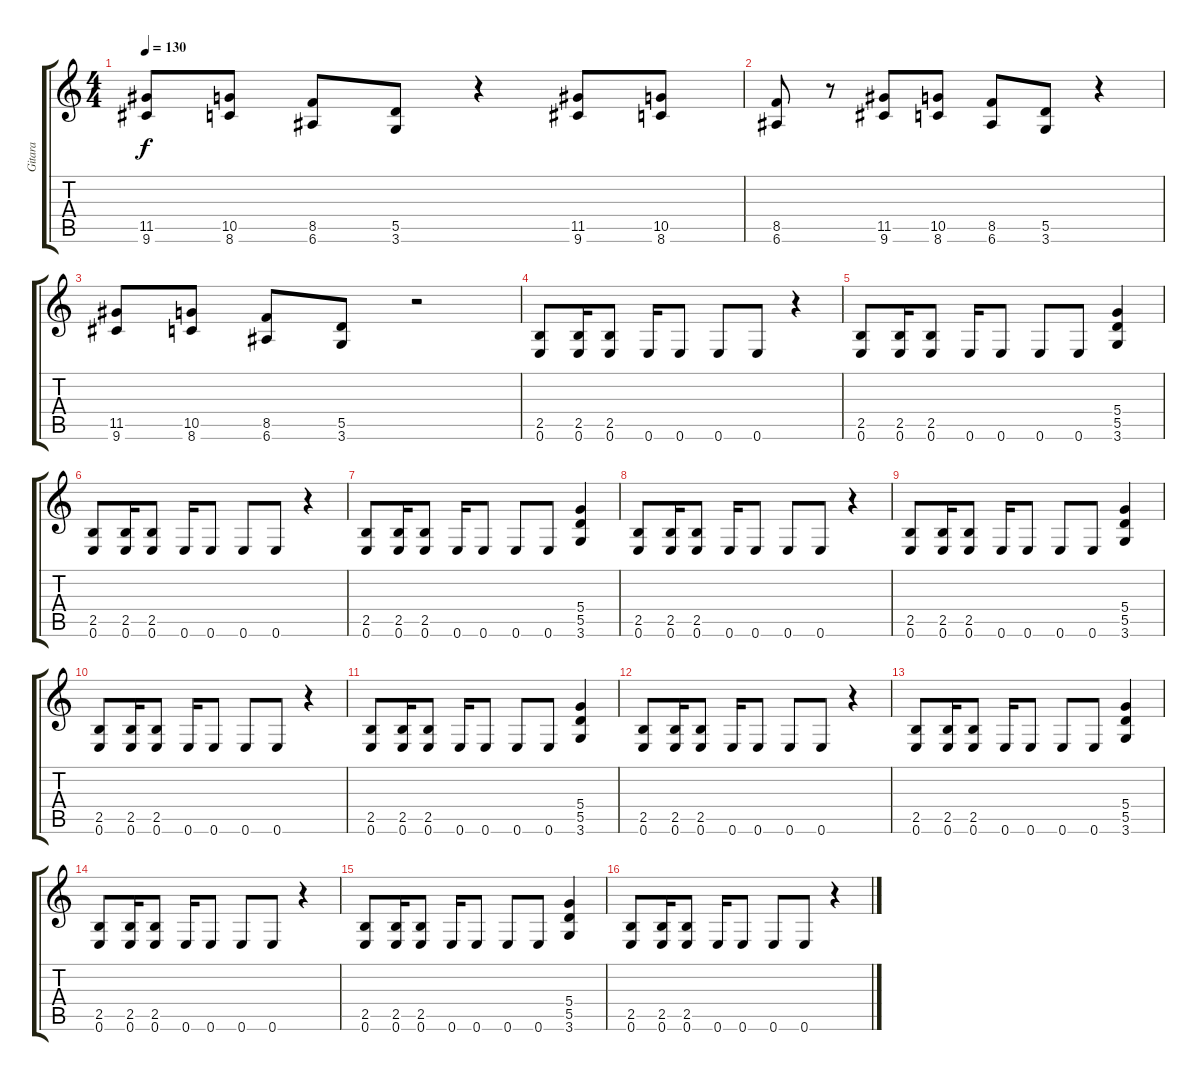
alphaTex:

\track ("Gitara" "Gitara") {instrument overdrivenguitar}
\staff {score tabs}
\tuning (E4 B3 G3 D3 A2 E2) {hide}
\ts (4 4)
\tempo 130
\clef g2
\ks c
(11.5 9.6).8{dy f} (10.5 8.6).8 (8.5 6.6).8 (5.5 3.6).8 r.4 (11.5 9.6).8 (10.5 8.6).8 |
(8.5 6.6).8 r.8 (11.5 9.6).8 (10.5 8.6).8 (8.5 6.6).8 (5.5 3.6).8 r.4 |
(11.5 9.6).8 (10.5 8.6).8 (8.5 6.6).8 (5.5 3.6).8 r.2 |
(2.5 0.6).8 (2.5 0.6).16 (2.5 0.6).8 0.6.16 0.6.8 0.6.8 0.6.8 r.4 |
(2.5 0.6).8 (2.5 0.6).16 (2.5 0.6).8 0.6.16 0.6.8 0.6.8 0.6.8 (5.4 5.5 3.6).4 |
(2.5 0.6).8 (2.5 0.6).16 (2.5 0.6).8 0.6.16 0.6.8 0.6.8 0.6.8 r.4 |
(2.5 0.6).8 (2.5 0.6).16 (2.5 0.6).8 0.6.16 0.6.8 0.6.8 0.6.8 (5.4 5.5 3.6).4 |
(2.5 0.6).8 (2.5 0.6).16 (2.5 0.6).8 0.6.16 0.6.8 0.6.8 0.6.8 r.4 |
(2.5 0.6).8 (2.5 0.6).16 (2.5 0.6).8 0.6.16 0.6.8 0.6.8 0.6.8 (5.4 5.5 3.6).4 |
(2.5 0.6).8 (2.5 0.6).16 (2.5 0.6).8 0.6.16 0.6.8 0.6.8 0.6.8 r.4 |
(2.5 0.6).8 (2.5 0.6).16 (2.5 0.6).8 0.6.16 0.6.8 0.6.8 0.6.8 (5.4 5.5 3.6).4 |
(2.5 0.6).8 (2.5 0.6).16 (2.5 0.6).8 0.6.16 0.6.8 0.6.8 0.6.8 r.4 |
(2.5 0.6).8 (2.5 0.6).16 (2.5 0.6).8 0.6.16 0.6.8 0.6.8 0.6.8 (5.4 5.5 3.6).4 |
(2.5 0.6).8 (2.5 0.6).16 (2.5 0.6).8 0.6.16 0.6.8 0.6.8 0.6.8 r.4 |
(2.5 0.6).8 (2.5 0.6).16 (2.5 0.6).8 0.6.16 0.6.8 0.6.8 0.6.8 (5.4 5.5 3.6).4 |
(2.5 0.6).8 (2.5 0.6).16 (2.5 0.6).8 0.6.16 0.6.8 0.6.8 0.6.8 r.4
